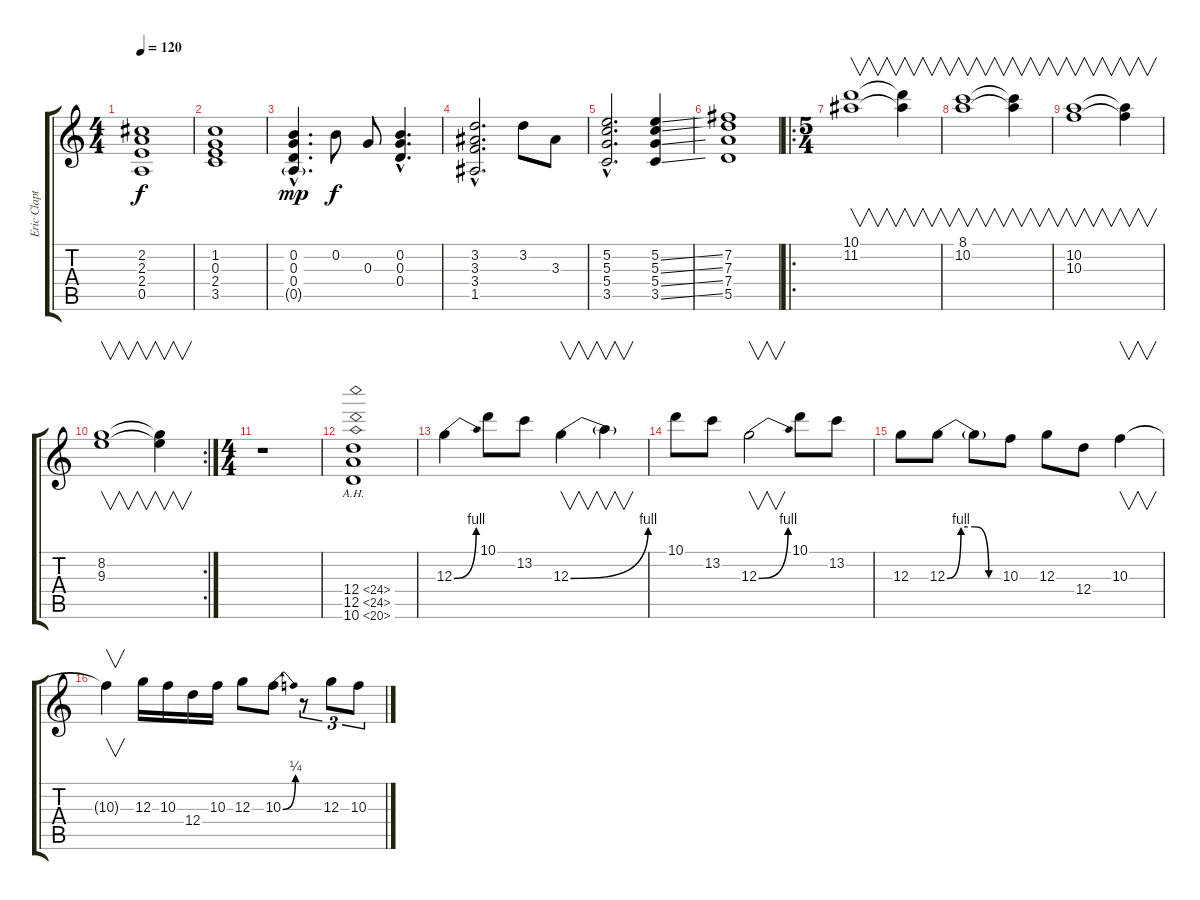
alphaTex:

\track ("Eric Clapton" "Eric Clapt") {instrument distortionguitar}
\staff {score tabs}
\tuning (E4 B3 G3 D3 A2 E2) {hide}
\ts (4 4)
\tempo 120
\clef g2
\ks c
(2.2 2.3 2.4 0.5).1{dy f} |
(1.2 0.3 2.4 3.5).1 |
(0.2{hac} 0.3{hac} 0.4{hac} 0.5{g hac}).4{d dy mp} 0.2.8{dy f} 0.3.8 (0.2{hac} 0.3{hac} 0.4{hac}).4{d} |
(3.2{hac} 3.3{hac} 3.4{hac} 1.5{hac}).2{d} 3.2.8 3.3.8 |
(5.2{hac} 5.3{hac} 5.4{hac} 3.5{hac}).2{d} (5.2{ss} 5.3{ss} 5.4{ss} 3.5{ss}).4 |
(7.2 7.3 7.4 5.5).1 |
\ro
\ts (5 4)
(10.1 11.2).1{v volume 15 balance 16} (10.1{t} 11.2{t}).4{v} |
(8.1 10.2).1{v} (8.1{t} 10.2{t}).4{v} |
(10.2 10.3).1{v} (10.2{t} 10.3{t}).4{v} |
\rc 2
(8.2 9.3).1{v} (8.2{t} 9.3{t}).4{v} |
\ts (4 4)
r.1{volume 0} |
(12.4{ah 12} 12.5{ah 12} 10.6{ah 10}).1{volume 16} |
12.3{be (bend 0 0 60 4)}.4{volume 16 balance 8} 10.1.8 13.2.8 12.3{be (bend 0 0 60 4)}.4{v} 12.3{t}.4{v} |
10.1.8 13.2.8 12.3{be (bend 0 0 60 4)}.2{v} 10.1.8 13.2.8 |
12.3.8 12.3{be (custom 0 0 15 4 30 4 45 0 60 0)}.8 12.3{t}.8 10.3.8 12.3.8 12.4.8 10.3.4{v} |
10.3{t}.4{v} 12.3.16 10.3.16 12.4.16 10.3.16 12.3.8 10.3{be (bend 0 0 60 1)}.8 r.8{tu (3 2)} 12.3.8{tu (3 2)} 10.3.8{tu (3 2)}
